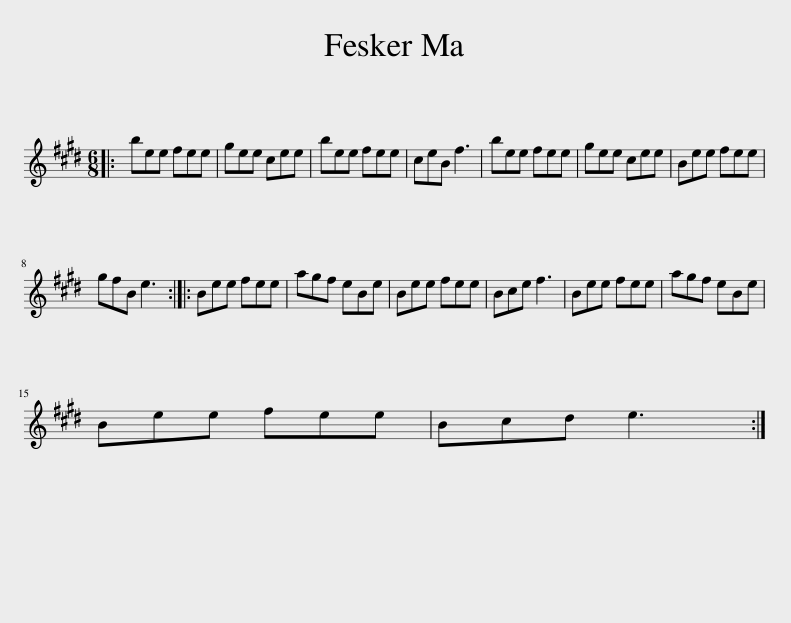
X:1
L:1/8
M:6/8
I:linebreak $
K:E
V:1 treble
V:1
|: bee fee | gee cee | bee fee | ceB f3 | bee fee | %5
 gee cee | Bee fee |$ gfB e3 :: Bee fee | agf eBe | %10
 Bee fee | Bce f3 | Bee fee | agf eBe |$ Bee fee | %15
 Bcd e3 :| %16
